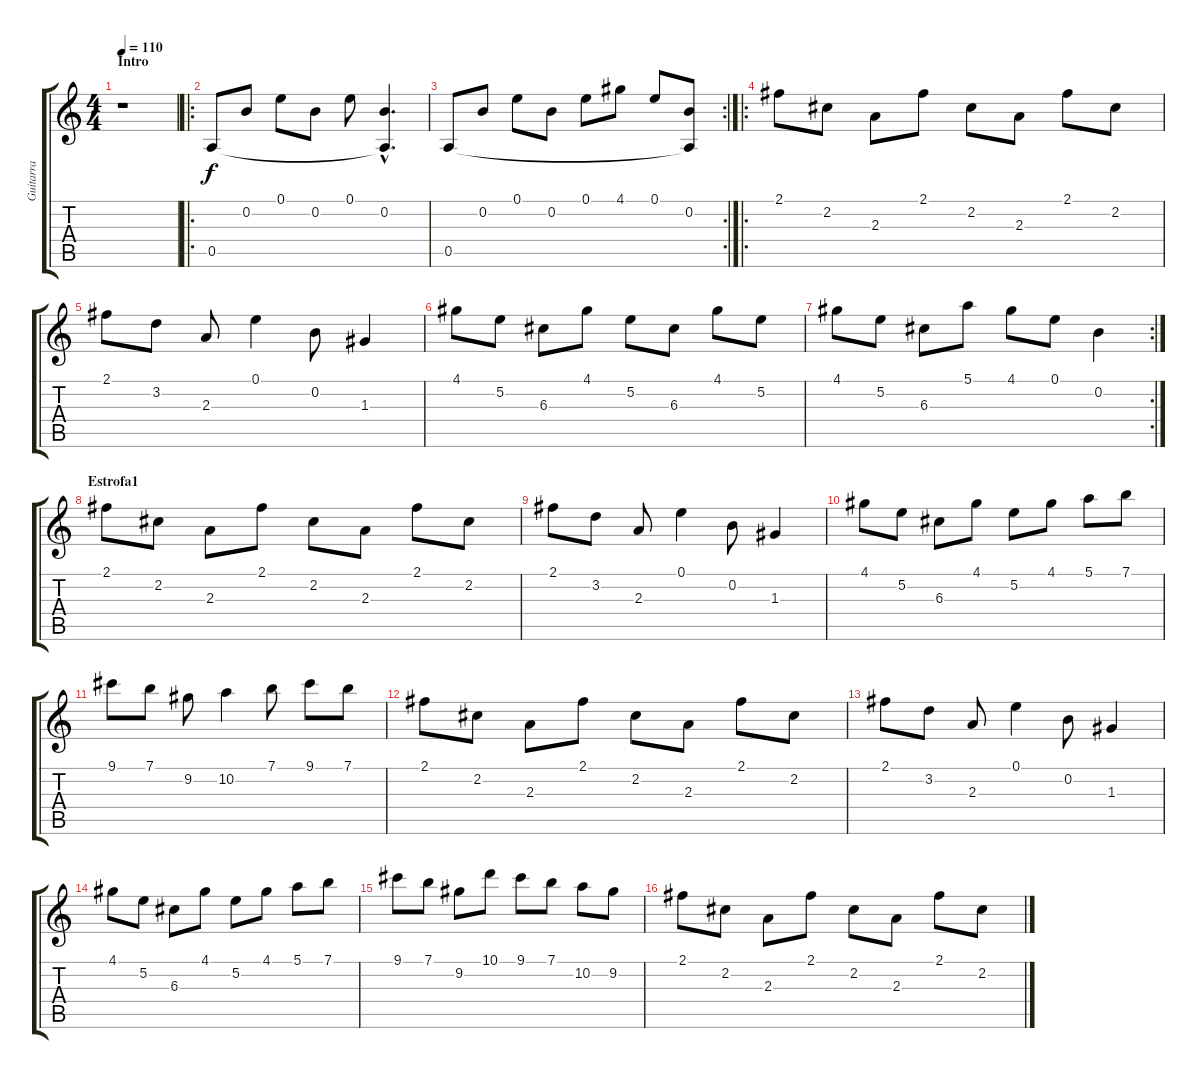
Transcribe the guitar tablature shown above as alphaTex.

\track ("Guitarra" "Guitarra") {instrument acousticguitarsteel}
\staff {score tabs}
\tuning (E4 B3 G3 D3 A2 E2) {hide}
\ts (4 4)
\section ("" "Intro")
\tempo 110
\clef g2
\ks c
r.1{dy f instrument acousticguitarsteel} |
\ro
0.5.8 0.2.8 0.1.8 0.2.8 0.1.8 (0.2{hac} 0.5{hac t}).4{d} |
\rc 2
0.5.8 0.2.8 0.1.8 0.2.8 0.1.8 4.1.8 0.1.8 (0.2 0.5{t}).8 |
\ro
2.1.8 2.2.8 2.3.8 2.1.8 2.2.8 2.3.8 2.1.8 2.2.8 |
2.1.8 3.2.8 2.3.8 0.1.4 0.2.8 1.3.4 |
4.1.8 5.2.8 6.3.8 4.1.8 5.2.8 6.3.8 4.1.8 5.2.8 |
\rc 2
4.1.8 5.2.8 6.3.8 5.1.8 4.1.8 0.1.8 0.2.4 |
\section ("" "Estrofa1")
2.1.8 2.2.8 2.3.8 2.1.8 2.2.8 2.3.8 2.1.8 2.2.8 |
2.1.8 3.2.8 2.3.8 0.1.4 0.2.8 1.3.4 |
4.1.8 5.2.8 6.3.8 4.1.8 5.2.8 4.1.8 5.1.8 7.1.8 |
9.1.8 7.1.8 9.2.8 10.2.4 7.1.8 9.1.8 7.1.8 |
2.1.8 2.2.8 2.3.8 2.1.8 2.2.8 2.3.8 2.1.8 2.2.8 |
2.1.8 3.2.8 2.3.8 0.1.4 0.2.8 1.3.4 |
4.1.8 5.2.8 6.3.8 4.1.8 5.2.8 4.1.8 5.1.8 7.1.8 |
9.1.8 7.1.8 9.2.8 10.1.8 9.1.8 7.1.8 10.2.8 9.2.8 |
2.1.8 2.2.8 2.3.8 2.1.8 2.2.8 2.3.8 2.1.8 2.2.8
